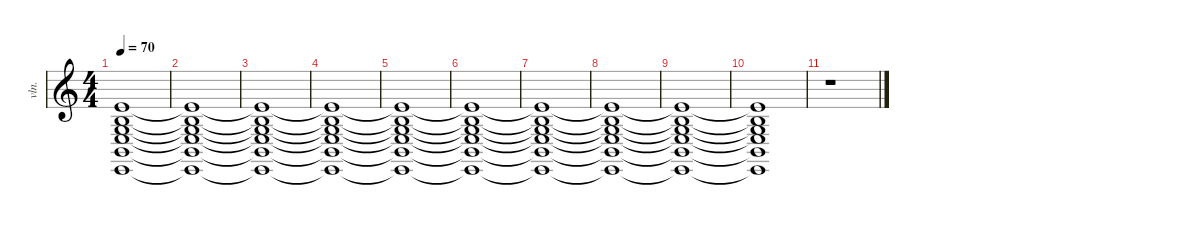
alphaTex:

\defaultSystemsLayout 4
\hideDynamics
\bracketExtendMode groupsimilarinstruments
\otherSystemsTrackNameOrientation horizontal
\track ("Keys" "vln.") {defaultSystemsLayout 8 instrument stringensemble1}
\staff {score}
\tuning (E4 B3 G3 D3 A2 E2)
\ts (4 4)
\tempo 70
\clef g2
\ks c
(0.1 0.2 0.3 2.4 2.5 0.6).1{dy mp beam Up} |
(0.6{t} 2.5{t} 2.4{t} 0.3{t} 0.2{t} 0.1{t}).1{beam Up} |
(0.6{t} 2.5{t} 2.4{t} 0.3{t} 0.2{t} 0.1{t}).1{beam Up} |
(0.6{t} 2.5{t} 2.4{t} 0.3{t} 0.2{t} 0.1{t}).1{beam Up} |
(0.6{t} 2.5{t} 2.4{t} 0.3{t} 0.2{t} 0.1{t}).1{beam Up} |
(0.6{t} 2.5{t} 2.4{t} 0.3{t} 0.2{t} 0.1{t}).1{beam Up} |
(0.6{t} 2.5{t} 2.4{t} 0.3{t} 0.2{t} 0.1{t}).1{beam Up} |
(0.6{t} 2.5{t} 2.4{t} 0.3{t} 0.2{t} 0.1{t}).1{beam Up} |
(0.6{t} 2.5{t} 2.4{t} 0.3{t} 0.2{t} 0.1{t}).1{beam Up} |
(0.1{t} 0.2{t} 0.3{t} 2.4{t} 2.5{t} 0.6{t}).1{dy f beam Up} |
r.1{beam Down}
